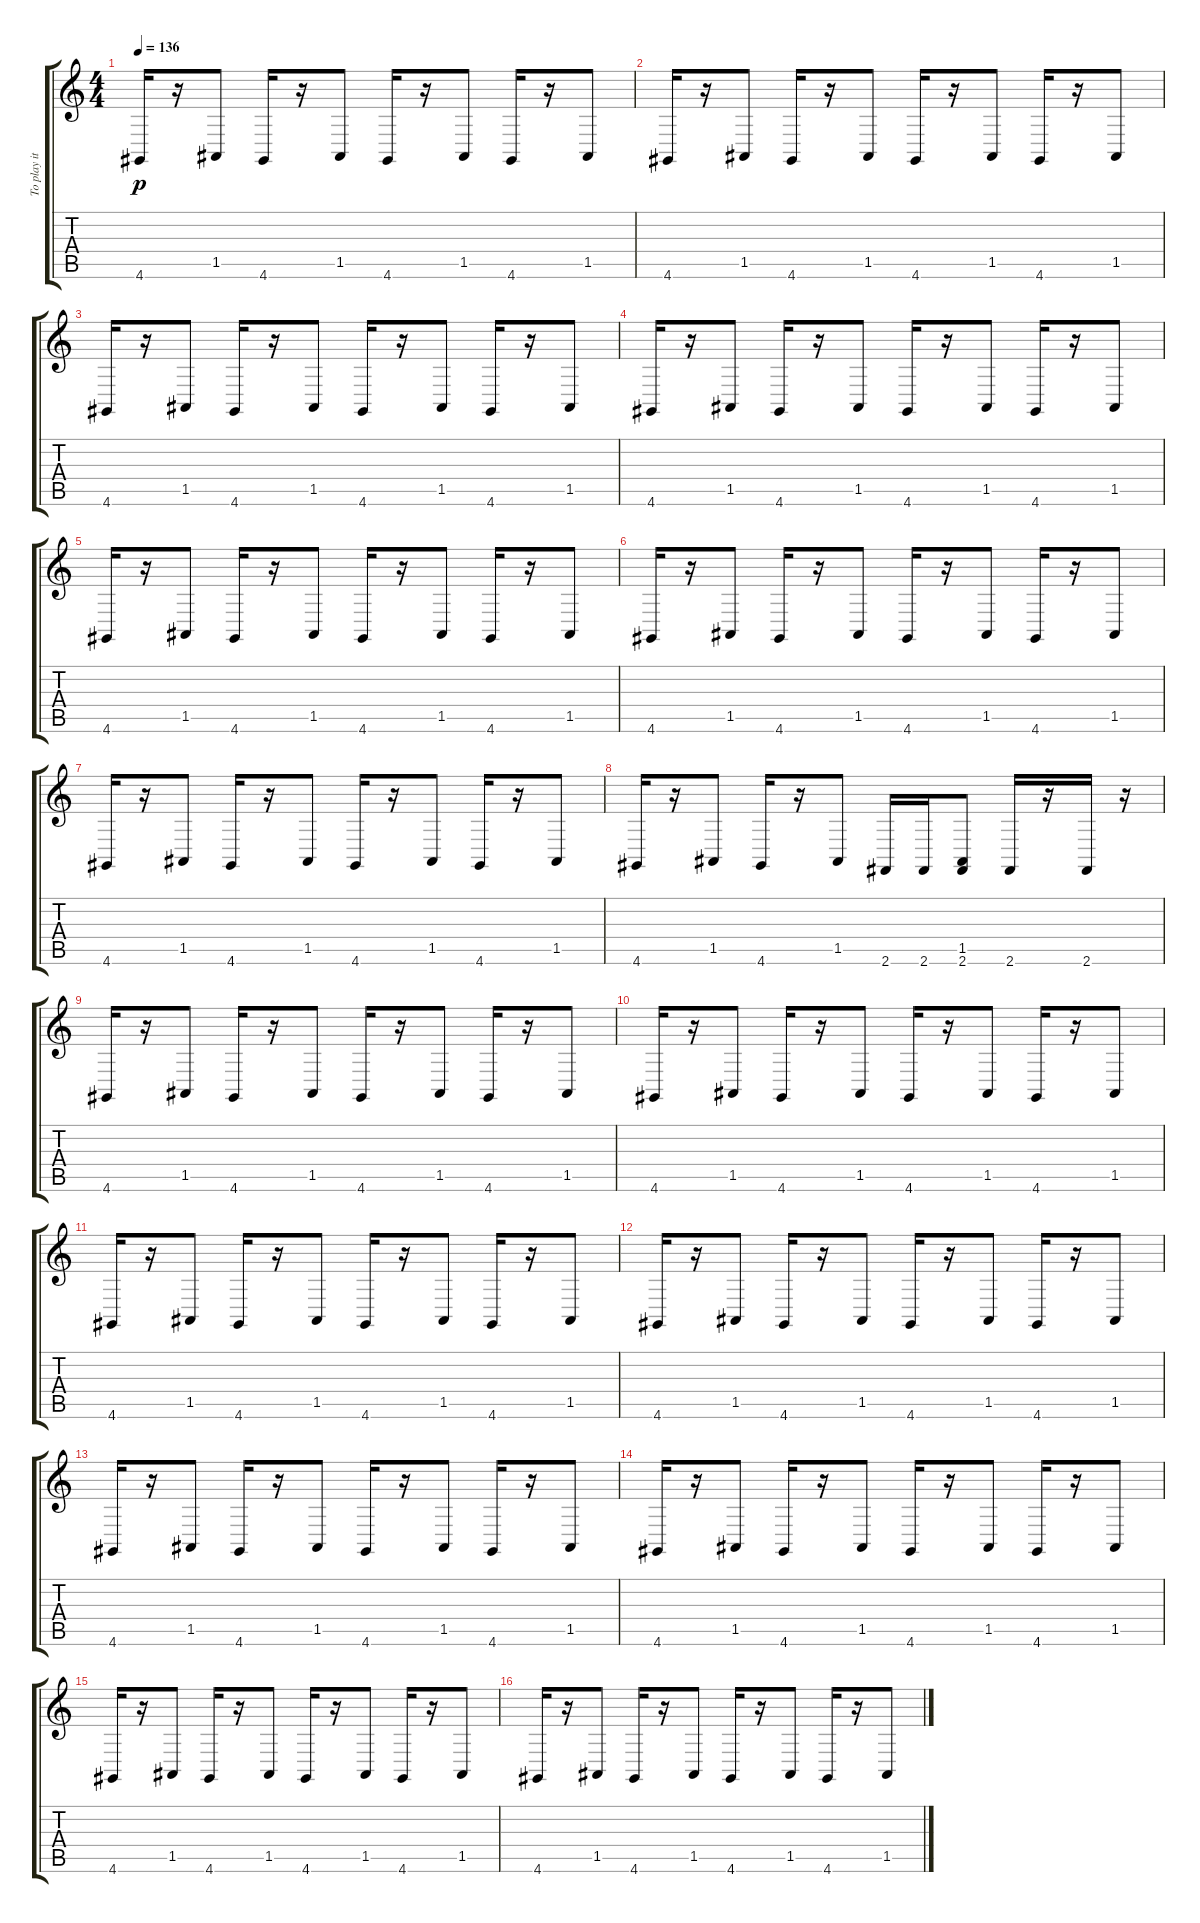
\track ("To play it correctly : " "To play it") {instrument seashore}
\staff {score tabs}
\tuning (E4 B3 G3 D3 A2 E2) {hide}
\ts (4 4)
\tempo 136
\clef g2
\ks c
4.6.16{dy p} r.16 1.5.8 4.6.16 r.16 1.5.8 4.6.16 r.16 1.5.8 4.6.16 r.16 1.5.8 |
4.6.16 r.16 1.5.8 4.6.16 r.16 1.5.8 4.6.16 r.16 1.5.8 4.6.16 r.16 1.5.8 |
4.6.16 r.16 1.5.8 4.6.16 r.16 1.5.8 4.6.16 r.16 1.5.8 4.6.16 r.16 1.5.8 |
4.6.16 r.16 1.5.8 4.6.16 r.16 1.5.8 4.6.16 r.16 1.5.8 4.6.16 r.16 1.5.8 |
4.6.16 r.16 1.5.8 4.6.16 r.16 1.5.8 4.6.16 r.16 1.5.8 4.6.16 r.16 1.5.8 |
4.6.16 r.16 1.5.8 4.6.16 r.16 1.5.8 4.6.16 r.16 1.5.8 4.6.16 r.16 1.5.8 |
4.6.16 r.16 1.5.8 4.6.16 r.16 1.5.8 4.6.16 r.16 1.5.8 4.6.16 r.16 1.5.8 |
4.6.16 r.16 1.5.8 4.6.16 r.16 1.5.8 2.6.16 2.6.16 (1.5 2.6).8 2.6.16 r.16 2.6.16 r.16 |
4.6.16 r.16 1.5.8 4.6.16 r.16 1.5.8 4.6.16 r.16 1.5.8 4.6.16 r.16 1.5.8 |
4.6.16 r.16 1.5.8 4.6.16 r.16 1.5.8 4.6.16 r.16 1.5.8 4.6.16 r.16 1.5.8 |
4.6.16 r.16 1.5.8 4.6.16 r.16 1.5.8 4.6.16 r.16 1.5.8 4.6.16 r.16 1.5.8 |
4.6.16 r.16 1.5.8 4.6.16 r.16 1.5.8 4.6.16 r.16 1.5.8 4.6.16 r.16 1.5.8 |
4.6.16 r.16 1.5.8 4.6.16 r.16 1.5.8 4.6.16 r.16 1.5.8 4.6.16 r.16 1.5.8 |
4.6.16 r.16 1.5.8 4.6.16 r.16 1.5.8 4.6.16 r.16 1.5.8 4.6.16 r.16 1.5.8 |
4.6.16 r.16 1.5.8 4.6.16 r.16 1.5.8 4.6.16 r.16 1.5.8 4.6.16 r.16 1.5.8 |
4.6.16 r.16 1.5.8 4.6.16 r.16 1.5.8 4.6.16 r.16 1.5.8 4.6.16 r.16 1.5.8
